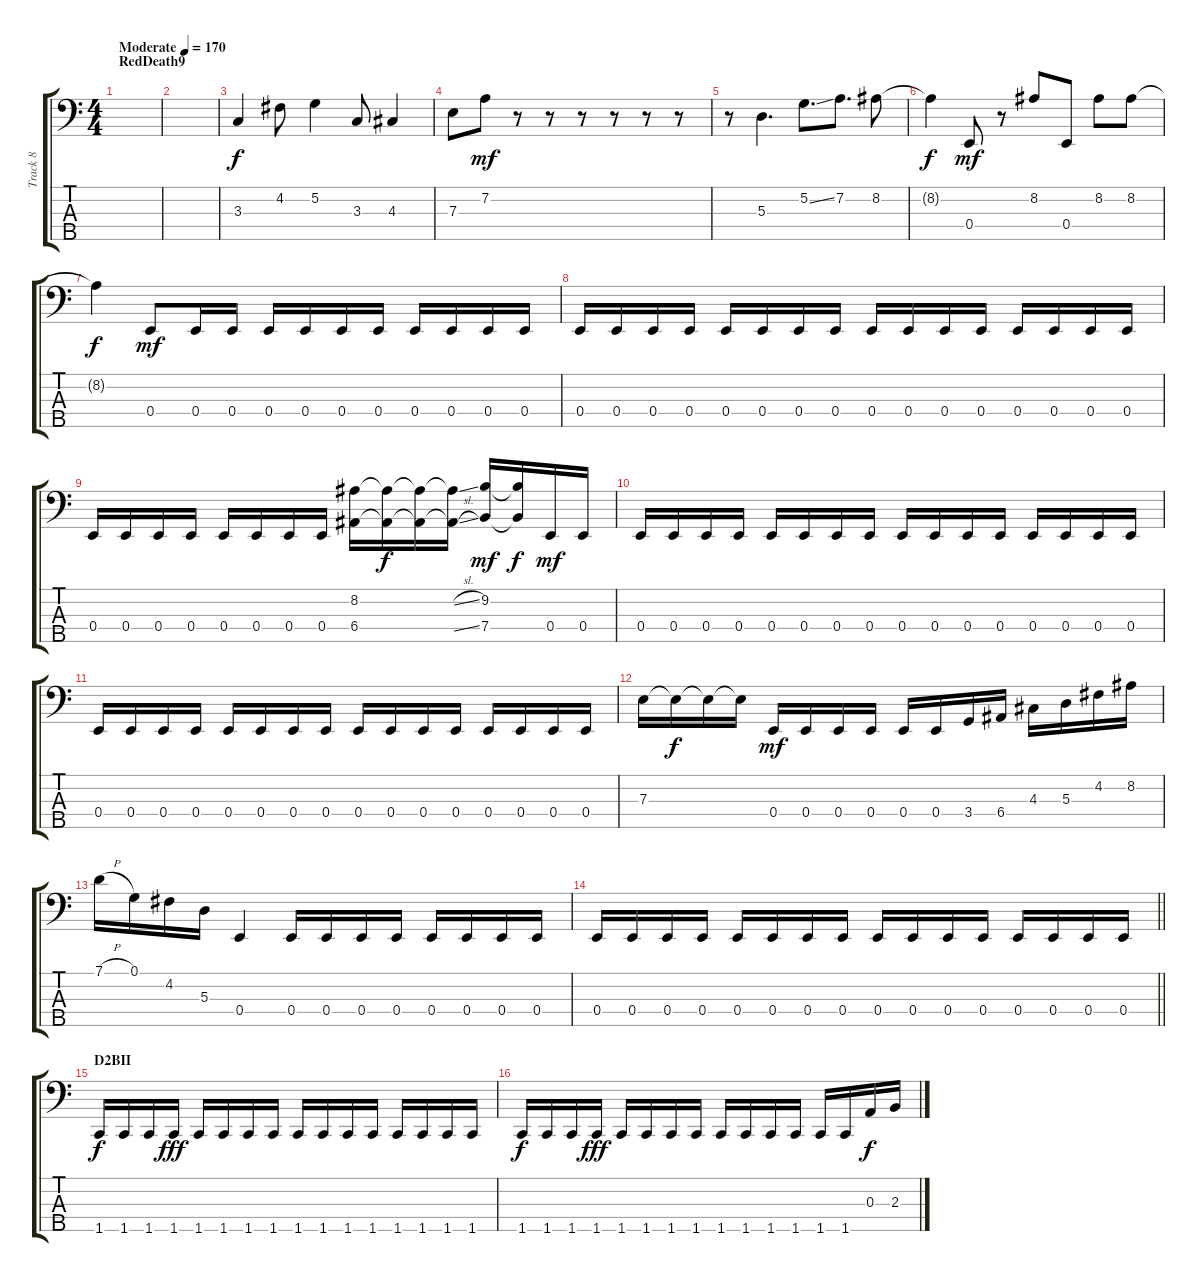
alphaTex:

\track ("Track 8" "Track 8") {instrument electricbassfinger}
\staff {score tabs}
\tuning (G2 D2 A1 E1 B0) {hide}
\ts (4 4)
\section ("" "RedDeath9")
\tempo (170 "Moderate")
\clef f4
\ks c
|
|
3.3.4 4.2.8 5.2.4 3.3.8 4.3.4 |
7.3.8{dy f} 7.2.8{dy mf} r.8 r.8 r.8 r.8 r.8 r.8 |
r.8 5.3.4{d} 5.2{ss}.8{d} 7.2.8{d} 8.2.8 |
8.2{t}.4{dy f} 0.4.8{dy mf} r.8 8.2.8 0.4.8 8.2.8 8.2.8 |
8.2{t}.4{dy f} 0.4.8{dy mf} 0.4.16 0.4.16 0.4.16 0.4.16 0.4.16 0.4.16 0.4.16 0.4.16 0.4.16 0.4.16 |
0.4.16 0.4.16 0.4.16 0.4.16 0.4.16 0.4.16 0.4.16 0.4.16 0.4.16 0.4.16 0.4.16 0.4.16 0.4.16 0.4.16 0.4.16 0.4.16 |
0.4.16 0.4.16 0.4.16 0.4.16 0.4.16 0.4.16 0.4.16 0.4.16 (8.2 6.4).16 (8.2{t} 6.4{t}).16{dy f} (8.2{t} 6.4{t}).16 (8.2{sl t} 6.4{sl t}).16 (9.2 7.4).16{dy mf} (9.2{t} 7.4{t}).16{dy f} 0.4.16{dy mf} 0.4.16 |
0.4.16 0.4.16 0.4.16 0.4.16 0.4.16 0.4.16 0.4.16 0.4.16 0.4.16 0.4.16 0.4.16 0.4.16 0.4.16 0.4.16 0.4.16 0.4.16 |
0.4.16 0.4.16 0.4.16 0.4.16 0.4.16 0.4.16 0.4.16 0.4.16 0.4.16 0.4.16 0.4.16 0.4.16 0.4.16 0.4.16 0.4.16 0.4.16 |
7.3.16 7.3{t}.16{dy f} 7.3{t}.16 7.3{t}.16 0.4.16{dy mf} 0.4.16 0.4.16 0.4.16 0.4.16 0.4.16 3.4.16 6.4.16 4.3.16 5.3.16 4.2.16 8.2.16 |
7.1{h}.16 0.1.16 4.2.16 5.3.16 0.4.4 0.4.16 0.4.16 0.4.16 0.4.16 0.4.16 0.4.16 0.4.16 0.4.16 |
\barLineRight lightlight
0.4.16 0.4.16 0.4.16 0.4.16 0.4.16 0.4.16 0.4.16 0.4.16 0.4.16 0.4.16 0.4.16 0.4.16 0.4.16 0.4.16 0.4.16 0.4.16 |
\section ("" "D2BII")
1.5.16{dy f} 1.5.16 1.5.16 1.5.16{dy fff} 1.5.16 1.5.16 1.5.16 1.5.16 1.5.16 1.5.16 1.5.16 1.5.16 1.5.16 1.5.16 1.5.16 1.5.16 |
1.5.16{dy f} 1.5.16 1.5.16 1.5.16{dy fff} 1.5.16 1.5.16 1.5.16 1.5.16 1.5.16 1.5.16 1.5.16 1.5.16 1.5.16 1.5.16 0.3.16{dy f} 2.3.16
